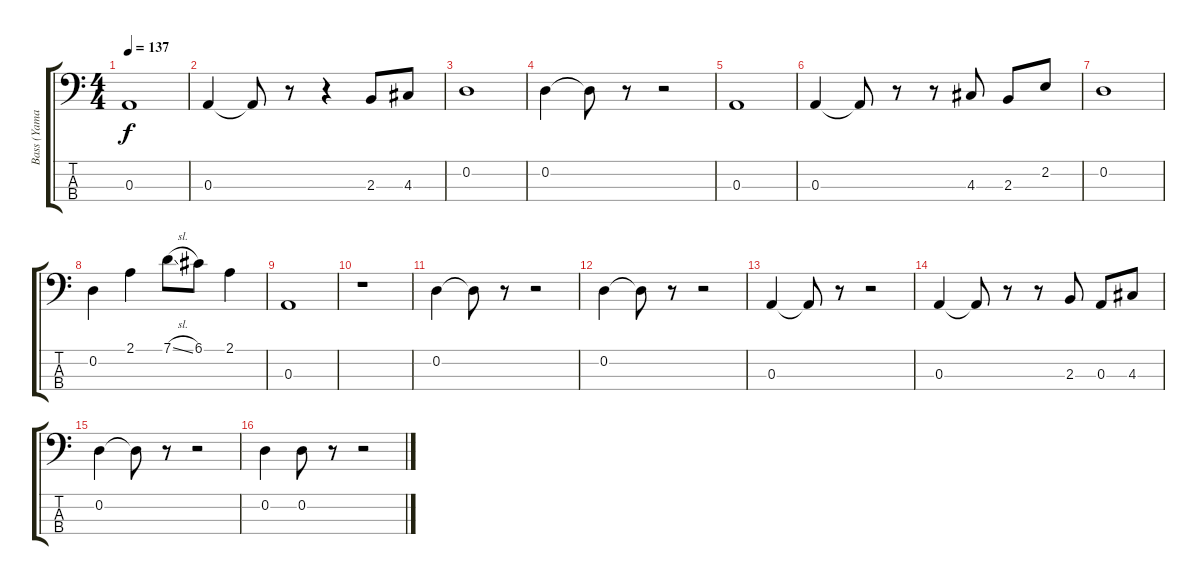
\track ("Bass (Yamada)" "Bass (Yama") {instrument electricbasspick}
\staff {score tabs}
\tuning (G2 D2 A1 E1) {hide}
\ts (4 4)
\tempo 137
\clef f4
\ks c
0.3.1{dy f} |
0.3.4 0.3{t}.8 r.8 r.4 2.3.8 4.3.8 |
0.2.1 |
0.2.4 0.2{t}.8 r.8 r.2 |
0.3.1 |
0.3.4 0.3{t}.8 r.8 r.8 4.3.8 2.3.8 2.2.8 |
0.2.1 |
0.2.4 2.1.4 7.1{sl}.8 6.1.8 2.1.4 |
0.3.1 |
r.1 |
0.2.4 0.2{t}.8 r.8 r.2 |
0.2.4 0.2{t}.8 r.8 r.2 |
0.3.4 0.3{t}.8 r.8 r.2 |
0.3.4 0.3{t}.8 r.8 r.8 2.3.8 0.3.8 4.3.8 |
0.2.4 0.2{t}.8 r.8 r.2 |
0.2.4 0.2.8 r.8 r.2
